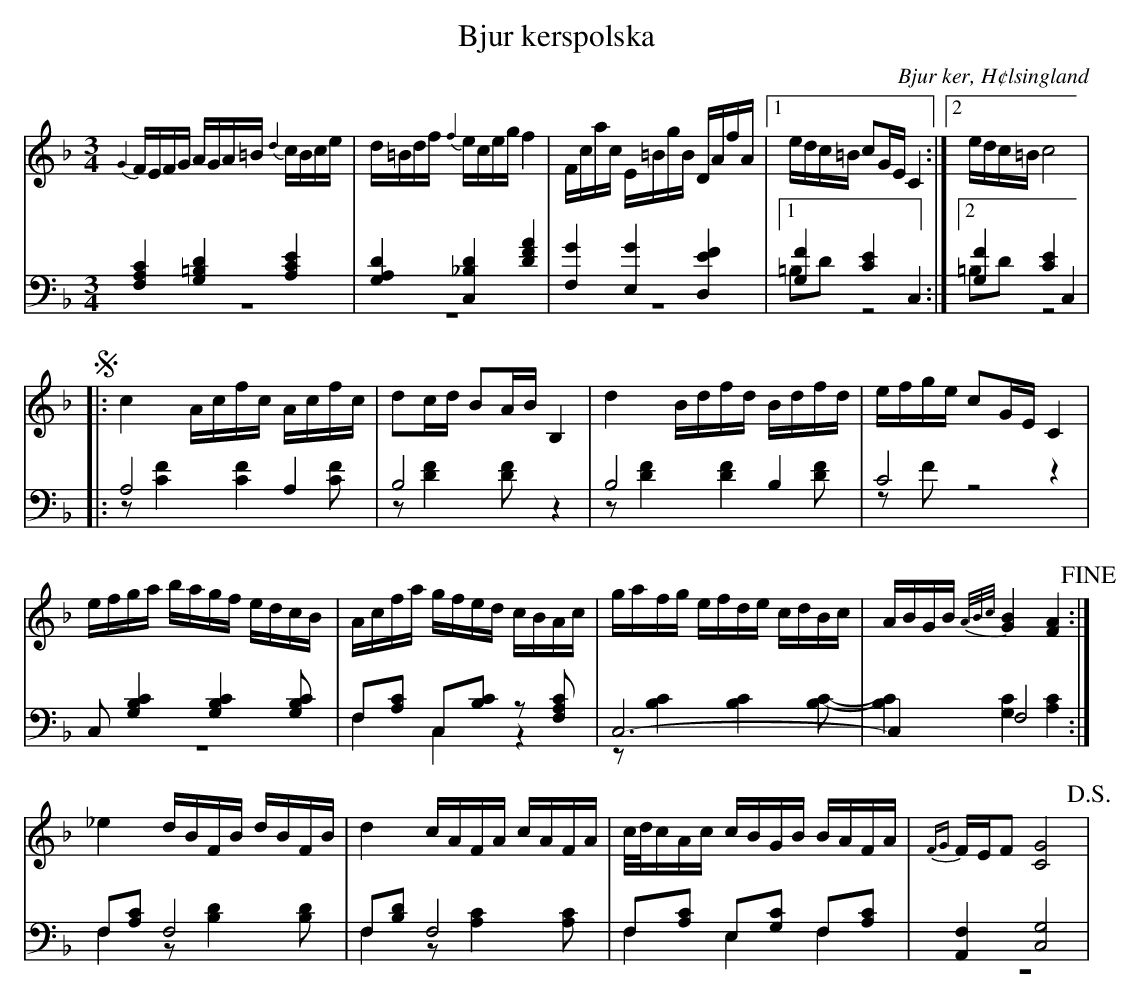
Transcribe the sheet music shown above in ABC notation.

X:1
T: Bjur kerspolska
O: Bjur ker, H¢lsingland
M: 3/4
L: 1/16
K: F
V:1
V:2
V:3 merge
V:1
{G2}FEFG AGA=B {d2}cBce|d=Bdf {f2}eceg f4|Fcac E=BgB DAfA|1 edc=B c2GE C4:|2 edc=B c8 |
!segno! |:c4 Acfc Acfc|d2cd B2AB B,4|d4 Bdfd Bdfd|efge c2GE C4|
efga bagf edcB|Acfa gfed cBAc|gafg efde cdBc|ABGB {A/B/c/}[G4B4] [F4A4] !fine!:|
_e4 dBFB dBFB|d4 cAFA cAFA|c/d/cAc cBGB BAFA|{FG}FEF2 [C8G8] !D.S.!|
V:2 clef=bass
[F,4A,4C4] [G,4=B,4D4] [A,4C4E4]|[G,4A,4D4] [C,4_B,4D4] [D4F4A4]|[F,4G4] [E,4G4] [D,4E4F4]|1 [G,4F4] [C4E4] C,4:|2 [G,4F4] [C4E4] C,4 |
|:A,8 A,4|B,8 z4|B,8  B,4|C8 z4|
C,2 [G,4B,4C4] [G,4B,4C4] [G,2B,2C2]|F,2[A,2C2] C,2[B,2C2] z2 [F,2A,2C2]|C,12-|C,4 F,8:|
F,2[A,2C2] F,8|F,2[B,2D2] F,8|F,2[A,2C2] E,2[G,2C2] F,2[A,2C2]|[A,,4F,4] [C,8G,8] |
V:3 clef=bass
z12|z12|z12|1 =B,2D2 z8:|2 =B,2D2 z8|
|:z2 [C4F4] [C4F4] [C2F2]|z2 [D4F4] [D2F2] z4|z2 [D4F4] [D4F4] [D2F2]|z2 F2 z8|
z12|F,4 C,4 z4|z2 [B,4C4] [B,4C4] [B,2C2]-|[B,4C4] [G,4C4] [A,4C4]:|
F,4 z2 [B,4D4] [B,2D2]|F,4 z2 [A,4C4] [A,2C2]|F,4 E,4 F,4|z12|
